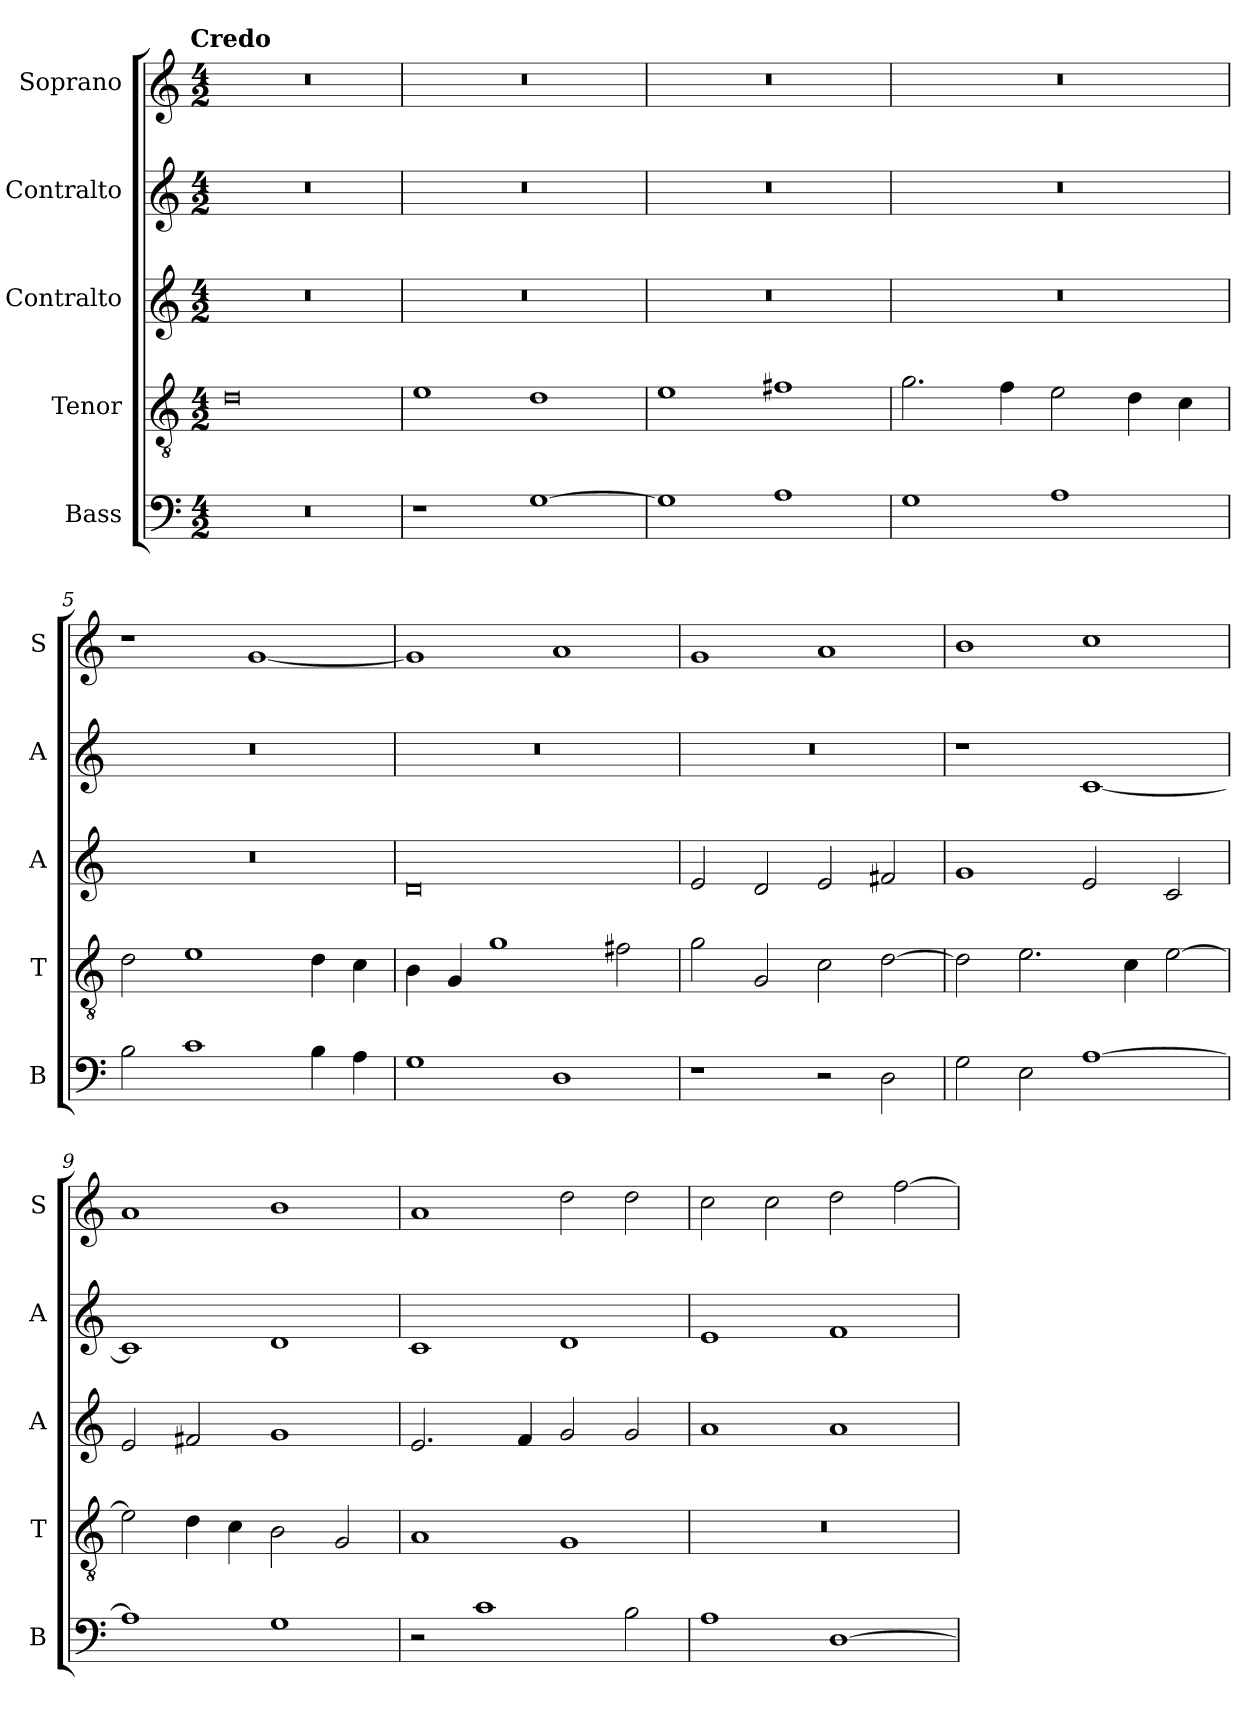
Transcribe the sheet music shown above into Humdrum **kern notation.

**kern	**kern	**kern	**kern	**kern
*part5	*part4	*part3	*part2	*part1
*staff5	*staff4	*staff3	*staff2	*staff1
*I"Bass	*I"Tenor	*I"Contralto	*I"Contralto	*I"Soprano
*I'B	*I'T	*I'A	*I'A	*I'S
*clefF4	*clefGv2	*clefG2	*clefG2	*clefG2
*k[]	*k[]	*k[]	*k[]	*k[]
*G:mix	*G:mix	*G:mix	*G:mix	*G:mix
!!LO:TX:omd:t=Credo
*M4/2	*M4/2	*M4/2	*M4/2	*M4/2
=1	=1	=1	=1	=1
0r	0d	0r	0r	0r
=2	=2	=2	=2	=2
1r	1e	0r	0r	0r
[1G	1d	.	.	.
=3	=3	=3	=3	=3
1G]	1e	0r	0r	0r
1A	1f#X	.	.	.
=4	=4	=4	=4	=4
1G	2.g	0r	0r	0r
.	4f	.	.	.
1A	2e	.	.	.
.	4d	.	.	.
.	4c	.	.	.
=5	=5	=5	=5	=5
2B	2d	0r	0r	1r
1c	1e	.	.	.
.	.	.	.	[1g
4B	4d	.	.	.
4A	4c	.	.	.
=6	=6	=6	=6	=6
1G	4B	0d	0r	1g]
.	4G	.	.	.
.	1g	.	.	.
1D	.	.	.	1a
.	2f#X	.	.	.
=7	=7	=7	=7	=7
1r	2g	2e	0r	1g
.	2G	2d	.	.
2r	2c	2e	.	1a
2D	[2d	2f#X	.	.
=8	=8	=8	=8	=8
2G	2d]	1g	1r	1b
2E	2.e	.	.	.
[1A	.	2e	[1c	1cc
.	4c	.	.	.
.	[2e	2c	.	.
=9	=9	=9	=9	=9
1A]	2e]	2e	1c]	1a
.	4d	2f#X	.	.
.	4c	.	.	.
1G	2B	1g	1d	1b
.	2G	.	.	.
=10	=10	=10	=10	=10
2r	1A	2.e	1c	1a
1c	.	.	.	.
.	.	4f	.	.
.	1G	2g	1d	2dd
2B	.	2g	.	2dd
=11	=11	=11	=11	=11
1A	0r	1a	1e	2cc
.	.	.	.	2cc
[1D	.	1a	1f	2dd
.	.	.	.	[2ff
=	=	=	=	=
*-	*-	*-	*-	*-
